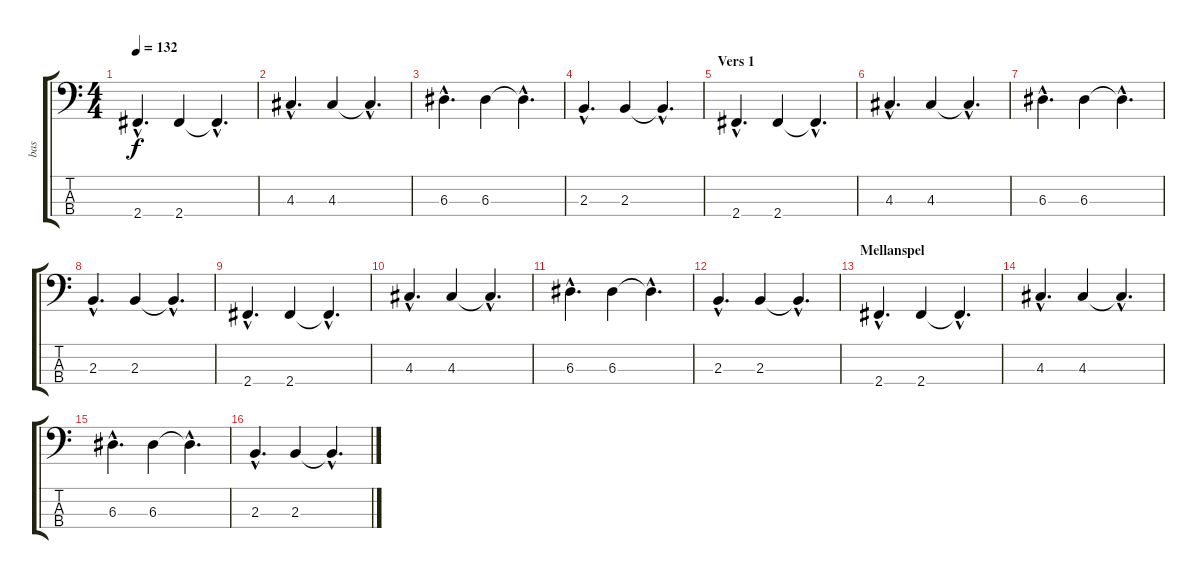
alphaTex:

\track ("bas" "bas") {instrument acousticbass}
\staff {score tabs}
\tuning (G2 D2 A1 E1) {hide}
\ts (4 4)
\tempo 132
\clef f4
\ks c
2.4{hac}.4{d dy f} 2.4.4 2.4{hac t}.4{d} |
4.3{hac}.4{d} 4.3.4 4.3{hac t}.4{d} |
6.3{hac}.4{d} 6.3.4 6.3{hac t}.4{d} |
2.3{hac}.4{d} 2.3.4 2.3{hac t}.4{d} |
\section ("" "Vers 1")
2.4{hac}.4{d} 2.4.4 2.4{hac t}.4{d} |
4.3{hac}.4{d} 4.3.4 4.3{hac t}.4{d} |
6.3{hac}.4{d} 6.3.4 6.3{hac t}.4{d} |
2.3{hac}.4{d} 2.3.4 2.3{hac t}.4{d} |
2.4{hac}.4{d} 2.4.4 2.4{hac t}.4{d} |
4.3{hac}.4{d} 4.3.4 4.3{hac t}.4{d} |
6.3{hac}.4{d} 6.3.4 6.3{hac t}.4{d} |
2.3{hac}.4{d} 2.3.4 2.3{hac t}.4{d} |
\section ("" "Mellanspel")
2.4{hac}.4{d} 2.4.4 2.4{hac t}.4{d} |
4.3{hac}.4{d} 4.3.4 4.3{hac t}.4{d} |
6.3{hac}.4{d} 6.3.4 6.3{hac t}.4{d} |
2.3{hac}.4{d} 2.3.4 2.3{hac t}.4{d}
